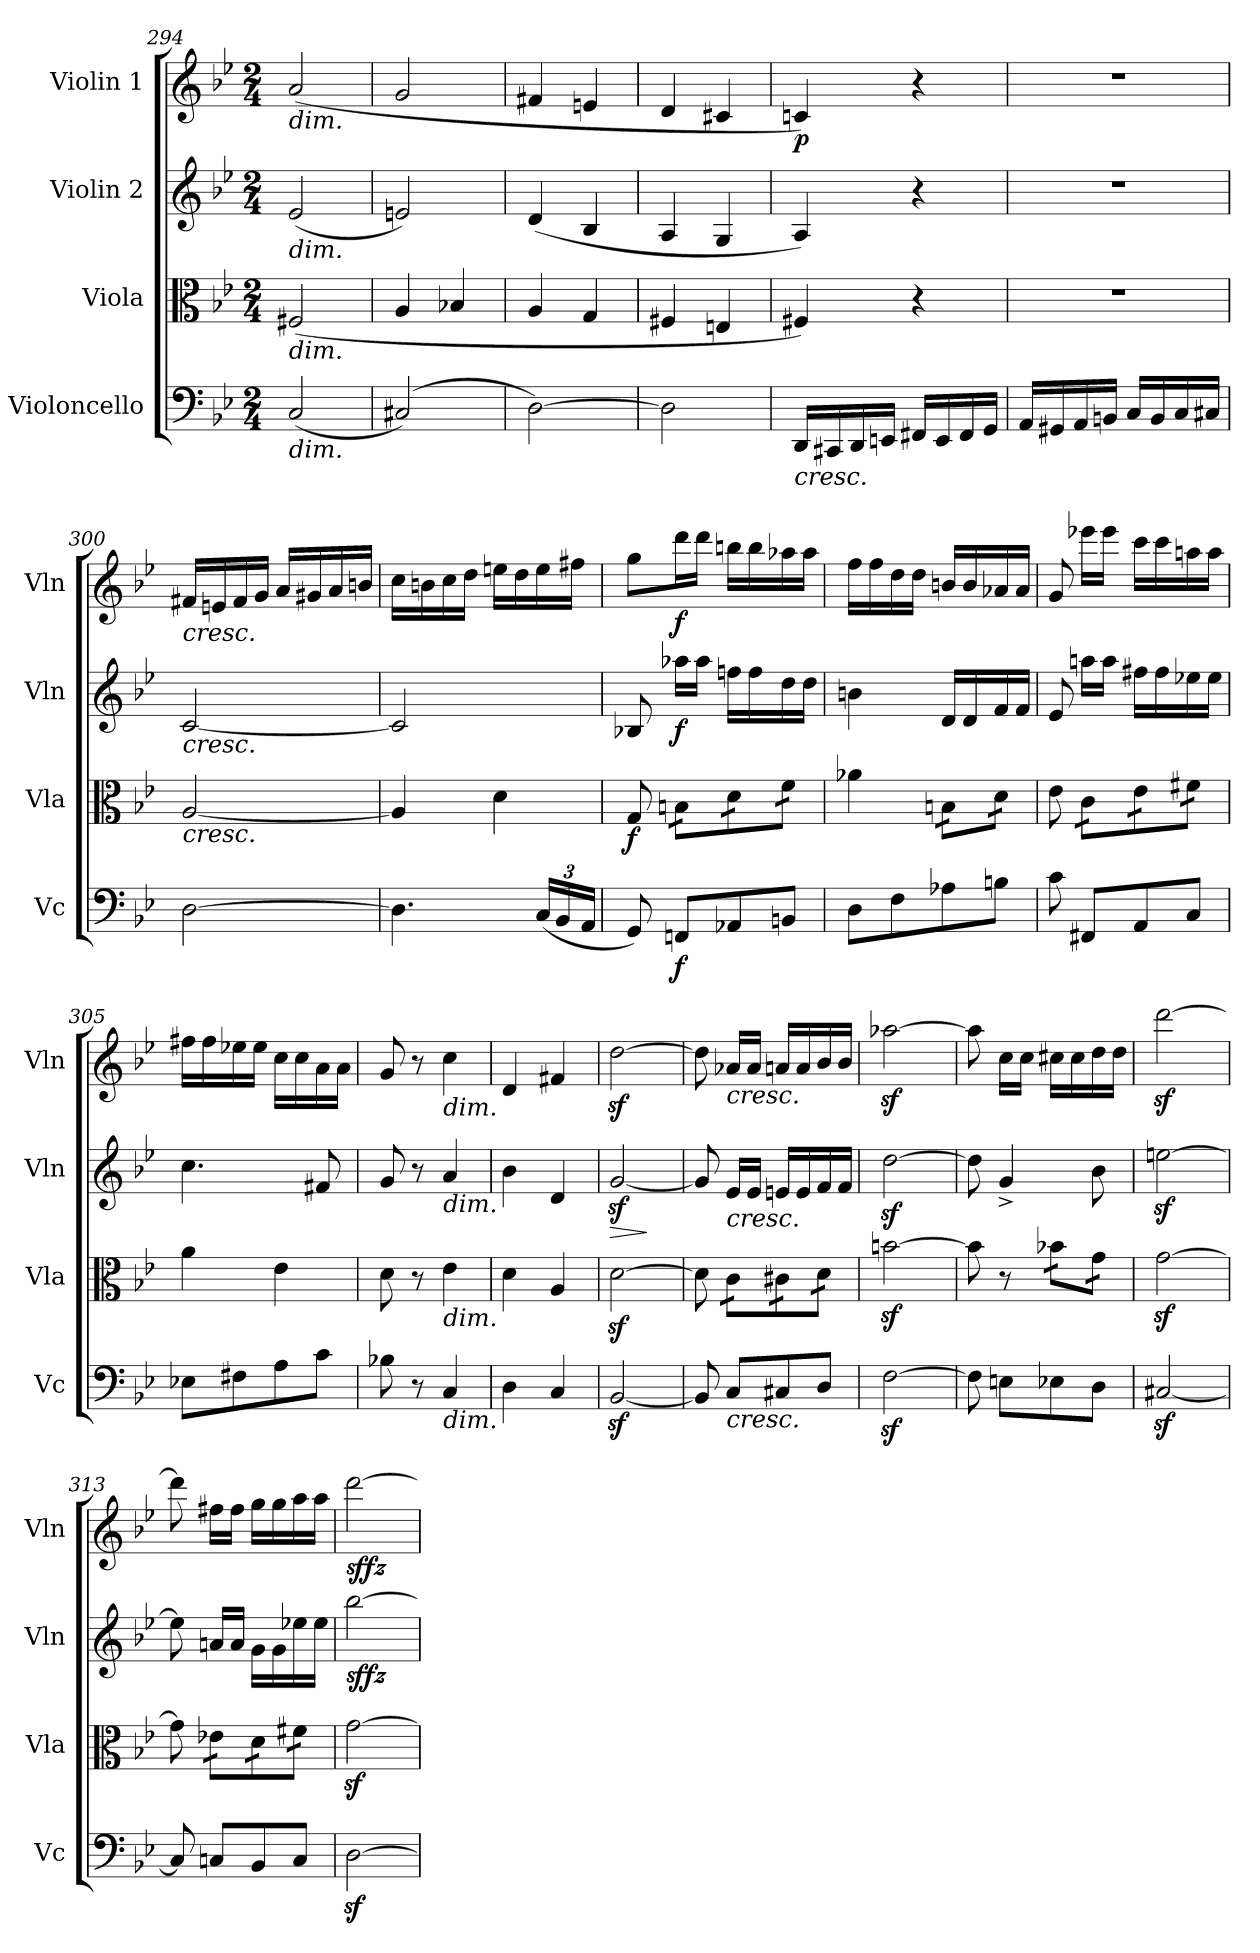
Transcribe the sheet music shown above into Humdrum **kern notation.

**kern	**dynam	**kern	**dynam	**kern	**dynam	**kern	**dynam
*part4	*part4	*part3	*part3	*part2	*part2	*part1	*part1
*staff4	*staff4	*staff3	*staff3	*staff2	*staff2	*staff1	*staff1
*I"Violoncello	*	*I"Viola	*	*I"Violin 2	*	*I"Violin 1	*
*I'Vc	*	*I'Vla	*	*I'Vln	*	*I'Vln	*
*clefF4	*	*clefC3	*	*clefG2	*	*clefG2	*
*k[b-e-]	*	*k[b-e-]	*	*k[b-e-]	*	*k[b-e-]	*
*M2/4	*	*M2/4	*	*M2/4	*	*M2/4	*
=294	=294	=294	=294	=294	=294	=294	=294
!	!	!	!	!	!	!LO:TX:b:i:t=dim.	!
!	!	!	!	!LO:TX:b:i:t=dim.	!	!	!
!	!	!LO:TX:b:i:t=dim.	!	!	!	!	!
!LO:TX:b:i:t=dim.	!	!	!	!	!	!	!
(<2C/	.	(>2F#X/	.	(<2e-/	.	(>2a/	.
=295	=295	=295	=295	=295	=295	=295	=295
(<2C#X/)	.	4A/	.	2en/)	.	2g/	.
.	.	4B-X/	.	.	.	.	.
=296	=296	=296	=296	=296	=296	=296	=296
[2D\)	.	4A/	.	(>4d/	.	4f#X/	.
.	.	4G/	.	4B-/	.	4en/	.
=297	=297	=297	=297	=297	=297	=297	=297
2D\]	.	4F#X/	.	4A/	.	4d/	.
.	.	4En/	.	4G/	.	4c#X/	.
=298	=298	=298	=298	=298	=298	=298	=298
!LO:TX:b:i:t=cresc.	!	!	!	!	!	!	!
!	!	!	!	!	!	!	!LO:DY:b
16DD/LL	.	4F#X/)	.	4A/)	.	4cn/)	p
16CC#X/	.	.	.	.	.	.	.
16DD/	.	.	.	.	.	.	.
16EEn/JJ	.	.	.	.	.	.	.
16FF#X/LL	.	4r	.	4r	.	4r	.
16EE/	.	.	.	.	.	.	.
16FF#/	.	.	.	.	.	.	.
16GG/JJ	.	.	.	.	.	.	.
=299	=299	=299	=299	=299	=299	=299	=299
16AA/LL	.	2r	.	2r	.	2r	.
16GG#X/	.	.	.	.	.	.	.
16AA/	.	.	.	.	.	.	.
16BBn/JJ	.	.	.	.	.	.	.
16C/LL	.	.	.	.	.	.	.
16BB/	.	.	.	.	.	.	.
16C/	.	.	.	.	.	.	.
16C#X/JJ	.	.	.	.	.	.	.
=300	=300	=300	=300	=300	=300	=300	=300
!	!	!	!	!	!	!LO:TX:b:i:t=cresc.	!
!	!	!	!	!LO:TX:b:i:t=cresc.	!	!	!
!	!	!LO:TX:b:i:t=cresc.	!	!	!	!	!
[2D\	.	[2A/	.	[2c/	.	16f#X/LL	.
.	.	.	.	.	.	16en/	.
.	.	.	.	.	.	16f#/	.
.	.	.	.	.	.	16g/JJ	.
.	.	.	.	.	.	16a/LL	.
.	.	.	.	.	.	16g#X/	.
.	.	.	.	.	.	16a/	.
.	.	.	.	.	.	16bn/JJ	.
!!LO:LB:g=z
=301	=301	=301	=301	=301	=301	=301	=301
4.D\]	.	4A/]	.	2c/]	.	16cc\LL	.
.	.	.	.	.	.	16bn\	.
.	.	.	.	.	.	16cc\	.
.	.	.	.	.	.	16dd\JJ	.
.	.	4d\	.	.	.	16een\LL	.
.	.	.	.	.	.	16dd\	.
*Xbrackettup	*	*	*	*	*	*	*
(<24C/LL	.	.	.	.	.	16ee\	.
24BB-/	.	.	.	.	.	.	.
.	.	.	.	.	.	16ff#X\JJ	.
24AA/JJ	.	.	.	.	.	.	.
=302	=302	=302	=302	=302	=302	=302	=302
!	!	!	!LO:DY:b	!	!	!	!
8GG/)	.	8G/	f	8B-X/	.	8gg\L	.
!	!LO:DY:b	!	!	!	!LO:DY:b	!	!LO:DY:b
*	*	*tremolo	*	*	*	*	*
8FFn/L	f	16Bn\LL	.	16aa-X\LL	f	16ddd\L	f
.	.	16Bn\	.	16aa-\JJ	.	16ddd\JJ	.
8AA-X/	.	16d\	.	16ffn\LL	.	16bbn\LL	.
.	.	16d\	.	16ff\	.	16bb\	.
8BBn/J	.	16f\	.	16dd\	.	16aa-X\	.
.	.	16f\JJ	.	16dd\JJ	.	16aa-\JJ	.
*	*	*Xtremolo	*	*	*	*	*
=303	=303	=303	=303	=303	=303	=303	=303
8D\L	.	4a-X\	.	4bn\	.	16ff\LL	.
.	.	.	.	.	.	16ff\	.
8F\	.	.	.	.	.	16dd\	.
.	.	.	.	.	.	16dd\JJ	.
*	*	*tremolo	*	*	*	*	*
8A-X\	.	16Bn\LL	.	16d/LL	.	16bn/LL	.
.	.	16Bn\	.	16d/	.	16b/	.
8Bn\J	.	16d\	.	16f/	.	16a-X/	.
.	.	16d\JJ	.	16f/JJ	.	16a-/JJ	.
*	*	*Xtremolo	*	*	*	*	*
=304	=304	=304	=304	=304	=304	=304	=304
8c\	.	8e-\	.	8e-/	.	8g/	.
*	*	*tremolo	*	*	*	*	*
8FF#X/L	.	16c\LL	.	16aan\LL	.	16eee-X\LL	.
.	.	16c\	.	16aa\JJ	.	16eee-\JJ	.
8AA/	.	16e-\	.	16ff#X\LL	.	16ccc\LL	.
.	.	16e-\	.	16ff#\	.	16ccc\	.
8C/J	.	16f#X\	.	16ee-X\	.	16aan\	.
.	.	16f#X\JJ	.	16ee-\JJ	.	16aa\JJ	.
*	*	*Xtremolo	*	*	*	*	*
=305	=305	=305	=305	=305	=305	=305	=305
8E-X\L	.	4a\	.	4.cc\	.	16ff#X\LL	.
.	.	.	.	.	.	16ff#\	.
8F#X\	.	.	.	.	.	16ee-X\	.
.	.	.	.	.	.	16ee-\JJ	.
8A\	.	4e-\	.	.	.	16cc\LL	.
.	.	.	.	.	.	16cc\	.
8c\J	.	.	.	8f#X/	.	16a\	.
.	.	.	.	.	.	16a\JJ	.
=306	=306	=306	=306	=306	=306	=306	=306
8B-X\	.	8d\	.	8g/	.	8g/	.
8r	.	8r	.	8r	.	8r	.
!	!	!	!	!	!	!LO:TX:b:i:t=dim.	!
!	!	!	!	!LO:TX:b:i:t=dim.	!	!	!
!	!	!LO:TX:b:i:t=dim.	!	!	!	!	!
!LO:TX:b:i:t=dim.	!	!	!	!	!	!	!
4C/	.	4e-\	.	4a/	.	4cc\	.
=307	=307	=307	=307	=307	=307	=307	=307
4D\	.	4d\	.	4b-\	.	4d/	.
4C/	.	4A/	.	4d/	.	4f#X/	.
=308	=308	=308	=308	=308	=308	=308	=308
!	!	!	!	!	!LO:HP:b	!	!
[2BB-z</	.	[2dz<\	.	[2gz</	>	[2ddz<\	.
.	.	.	.	.	]	.	.
=309	=309	=309	=309	=309	=309	=309	=309
8BB-/]	.	8d\]	.	8g/]	.	8dd\]	.
!	!	!	!	!	!	!LO:TX:b:i:t=cresc.	!
!	!	!	!	!LO:TX:b:i:t=cresc.	!	!	!
!	!	!LO:TX:b:i:t=cresc.	!	!	!	!	!
!LO:TX:b:i:t=cresc.	!	!	!	!	!	!	!
*	*	*tremolo	*	*	*	*	*
8C/L	.	16c\LL	.	16e-/LL	.	16a-X/LL	.
.	.	16c\	.	16e-/JJ	.	16a-/JJ	.
8C#X/	.	16c#X\	.	16en/LL	.	16an/LL	.
.	.	16c#X\	.	16e/	.	16a/	.
8D/J	.	16d\	.	16f/	.	16b-/	.
.	.	16d\JJ	.	16f/JJ	.	16b-/JJ	.
*	*	*Xtremolo	*	*	*	*	*
=310	=310	=310	=310	=310	=310	=310	=310
[2Fz<\	.	[2bnz<\	.	[2ddz<\	.	[2aa-Xz<\	.
=311	=311	=311	=311	=311	=311	=311	=311
8F\]	.	8b\]	.	8dd\]	.	8aa-\]	.
8En\L	.	8r	.	4g^/	.	16cc\LL	.
.	.	.	.	.	.	16cc\JJ	.
*	*	*tremolo	*	*	*	*	*
8E-X\	.	16b-X\LL	.	.	.	16cc#X\LL	.
.	.	16b-X\	.	.	.	16cc#\	.
8D\J	.	16g\	.	8b-\	.	16dd\	.
.	.	16g\JJ	.	.	.	16dd\JJ	.
*	*	*Xtremolo	*	*	*	*	*
!!LO:LB:g=z
=312	=312	=312	=312	=312	=312	=312	=312
[2C#Xz</	.	[2gz<\	.	[2eenz<\	.	[2dddz<\	.
=313	=313	=313	=313	=313	=313	=313	=313
8C#/]	.	8g\]	.	8ee\]	.	8ddd\]	.
*	*	*tremolo	*	*	*	*	*
8Cn/L	.	16e-X\LL	.	16an/LL	.	16ff#X\LL	.
.	.	16e-X\	.	16a/JJ	.	16ff#\JJ	.
8BB-/	.	16d\	.	16g\LL	.	16gg\LL	.
.	.	16d\	.	16g\	.	16gg\	.
8C/J	.	16f#X\	.	16ee-X\	.	16aa\	.
.	.	16f#X\JJ	.	16ee-\JJ	.	16aa\JJ	.
*	*	*Xtremolo	*	*	*	*	*
=314	=314	=314	=314	=314	=314	=314	=314
!	!	!	!	!	!LO:DY:b	!	!LO:DY:b
[2Dz<\	.	[2gz<\	.	[2bb-\	sffz	[2ddd\	sffz
=	=	=	=	=	=	=	=
*-	*-	*-	*-	*-	*-	*-	*-
